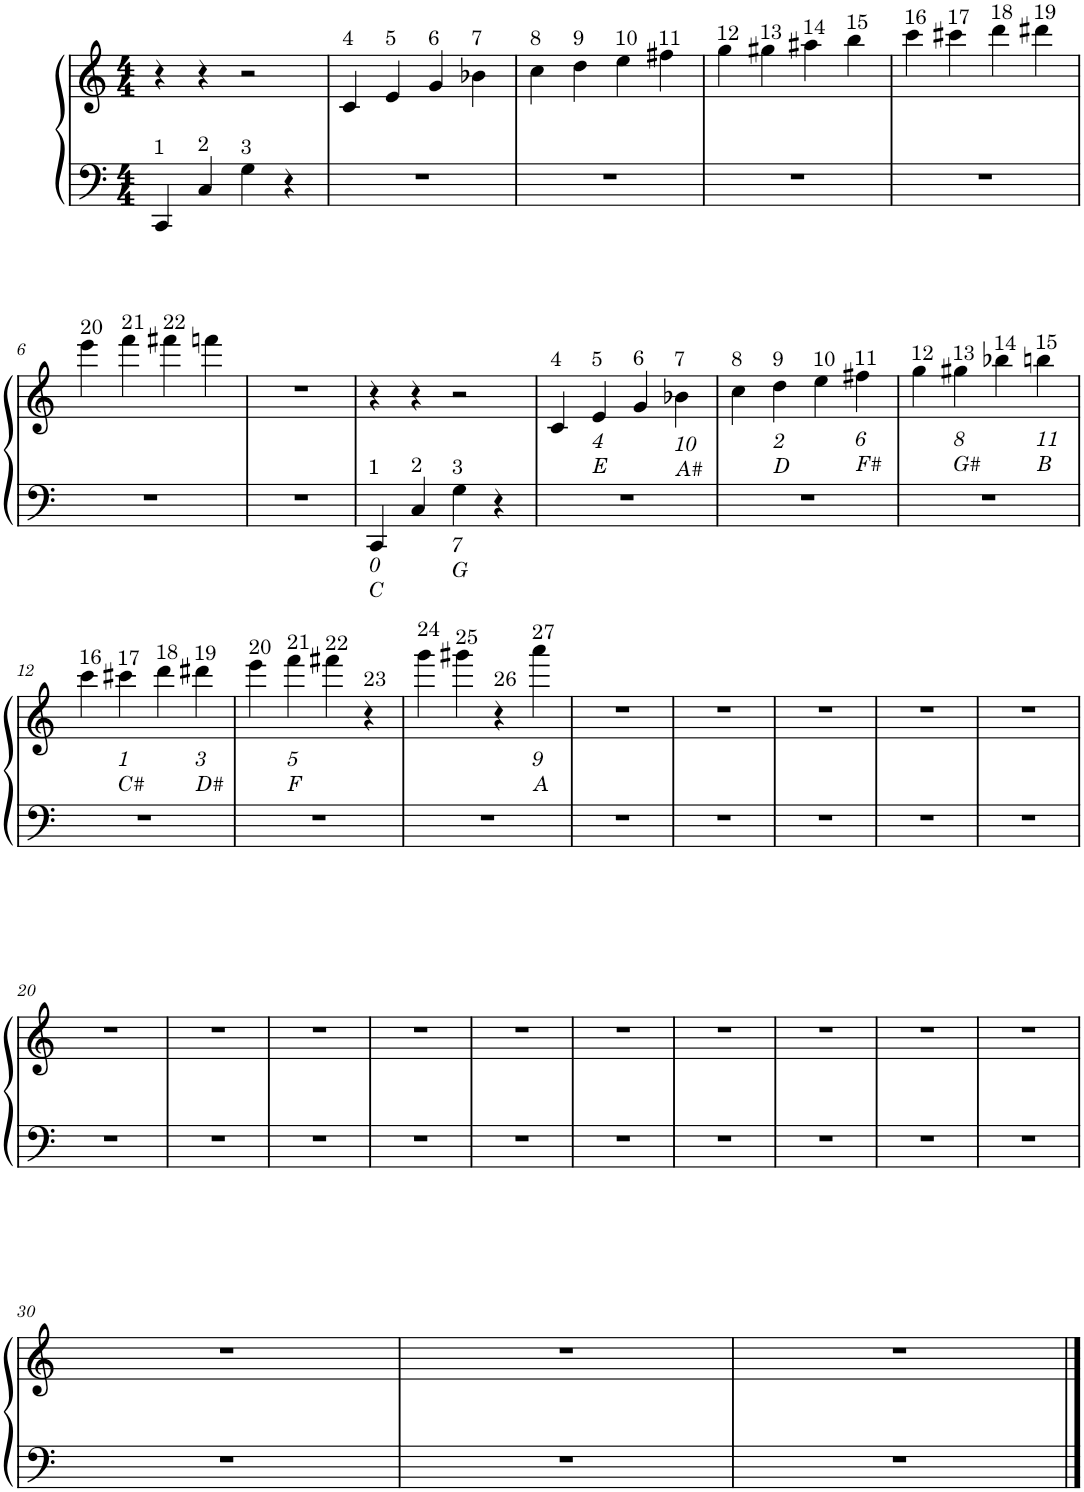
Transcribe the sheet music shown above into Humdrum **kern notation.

**kern	**kern
*part1	*part1
*staff2	*staff1
*I"Piano	*
*I'Pno.	*
*clefF4	*clefG2
*k[]	*k[]
*M4/4	*M4/4
=1	=1
!LO:TX:a:t=1	!
4CC/	4r
!LO:TX:a:t=2	!
4C/	4r
!LO:TX:a:t=3	!
4G\	2r
4r	.
=2	=2
!	!LO:TX:a:t=4
1r	4c/
!	!LO:TX:a:t=5
.	4e/
!	!LO:TX:a:t=6
.	4g/
!	!LO:TX:a:t=7
.	4b-X\
=3	=3
!	!LO:TX:a:t=8
1r	4cc\
!	!LO:TX:a:t=9
.	4dd\
!	!LO:TX:a:t=10
.	4ee\
!	!LO:TX:a:t=11
.	4ff#X\
=4	=4
!	!LO:TX:a:t=12
1r	4gg\
!	!LO:TX:a:t=13
.	4gg#X\
!	!LO:TX:a:t=14
.	4aa#X\
!	!LO:TX:a:t=15
.	4bb\
=5	=5
!	!LO:TX:a:t=16
1r	4ccc\
!	!LO:TX:a:t=17
.	4ccc#X\
!	!LO:TX:a:t=18
.	4ddd\
!	!LO:TX:a:t=19
.	4ddd#X\
!!LO:LB:g=z
=6	=6
!	!LO:TX:a:t=20
1r	4eee\
!	!LO:TX:a:t=21
.	4fff\
!	!LO:TX:a:t=22
.	4fff#X\
.	4fffn\
=7	=7
1r	1r
=8	=8
!LO:TX:a:t=1	!
!LO:TX:b:i:t=0	!
!LO:TX:b:t=C	!
4CC/	4r
!LO:TX:a:t=2	!
4C/	4r
!LO:TX:a:t=3	!
!LO:TX:b:i:t=7	!
!LO:TX:b:t=G	!
4G\	2r
4r	.
=9	=9
!	!LO:TX:a:t=4
1r	4c/
!	!LO:TX:a:t=5
!	!LO:TX:b:i:t=4
!	!LO:TX:b:t=E
.	4e/
!	!LO:TX:a:t=6
.	4g/
!	!LO:TX:a:t=7
!	!LO:TX:b:i:t=10
!	!LO:TX:b:t=A#
.	4b-X\
=10	=10
!	!LO:TX:a:t=8
1r	4cc\
!	!LO:TX:a:t=9
!	!LO:TX:b:i:t=2
!	!LO:TX:b:t=D
.	4dd\
!	!LO:TX:a:t=10
.	4ee\
!	!LO:TX:a:t=11
!	!LO:TX:b:i:t=6
!	!LO:TX:b:t=F#
.	4ff#X\
=11	=11
!	!LO:TX:a:t=12
1r	4gg\
!	!LO:TX:a:t=13
!	!LO:TX:b:i:t=8
!	!LO:TX:b:t=G#
.	4gg#X\
!	!LO:TX:a:t=14
.	4bb-X\
!	!LO:TX:a:t=15
!	!LO:TX:b:i:t=11
!	!LO:TX:b:t=B
.	4bbn\
!!LO:LB:g=z
=12	=12
!	!LO:TX:a:t=16
1r	4ccc\
!	!LO:TX:a:t=17
!	!LO:TX:b:i:t=1
!	!LO:TX:b:t=C#
.	4ccc#X\
!	!LO:TX:a:t=18
.	4ddd\
!	!LO:TX:a:t=19
!	!LO:TX:b:i:t=3
!	!LO:TX:b:t=D#
.	4ddd#X\
=13	=13
!	!LO:TX:a:t=20
1r	4eee\
!	!LO:TX:a:t=21
!	!LO:TX:b:i:t=5
!	!LO:TX:b:t=F
.	4fff\
!	!LO:TX:a:t=22
.	4fff#X\
!	!LO:TX:a:t=23
.	4r
=14	=14
!	!LO:TX:a:t=24
1r	4ggg\
!	!LO:TX:a:t=25
.	4ggg#X\
!	!LO:TX:a:t=26
.	4r
!	!LO:TX:a:t=27
!	!LO:TX:b:i:t=9
!	!LO:TX:b:t=A
.	4aaa\
=15	=15
1r	1r
=16	=16
1r	1r
=17	=17
1r	1r
=18	=18
1r	1r
=19	=19
1r	1r
!!LO:LB:g=z
=20	=20
1r	1r
=21	=21
1r	1r
=22	=22
1r	1r
=23	=23
1r	1r
=24	=24
1r	1r
=25	=25
1r	1r
=26	=26
1r	1r
=27	=27
1r	1r
=28	=28
1r	1r
=29	=29
1r	1r
!!LO:LB:g=z
=30	=30
1r	1r
=31	=31
1r	1r
=32	=32
1r	1r
==	==
*-	*-
